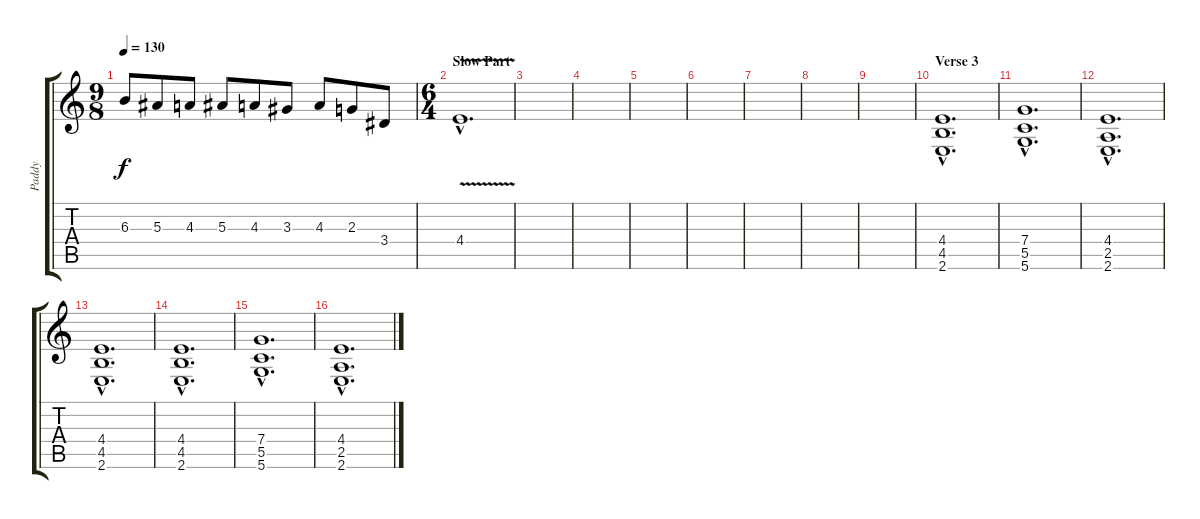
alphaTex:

\track ("Paddy" "Paddy") {instrument overdrivenguitar}
\staff {score tabs}
\tuning (D4 A3 F3 C3 G2 D2) {hide}
\ts (9 8)
\tempo 130
\clef g2
\ks c
6.3.8{dy f} 5.3.8 4.3.8 5.3.8 4.3.8 3.3.8 4.3.8 2.3.8 3.4.8 |
\ts (6 4)
\section ("" "Slow Part")
4.4{v hac}.1{d} |
|
|
|
|
|
|
|
\section ("" "Verse 3")
(4.4{hac} 4.5{hac} 2.6{hac}).1{d} |
(7.4{hac} 5.5{hac} 5.6{hac}).1{d} |
(4.4{hac} 2.5{hac} 2.6{hac}).1{d} |
(4.4{hac} 4.5{hac} 2.6{hac}).1{d} |
(4.4{hac} 4.5{hac} 2.6{hac}).1{d} |
(7.4{hac} 5.5{hac} 5.6{hac}).1{d} |
(4.4{hac} 2.5{hac} 2.6{hac}).1{d}
